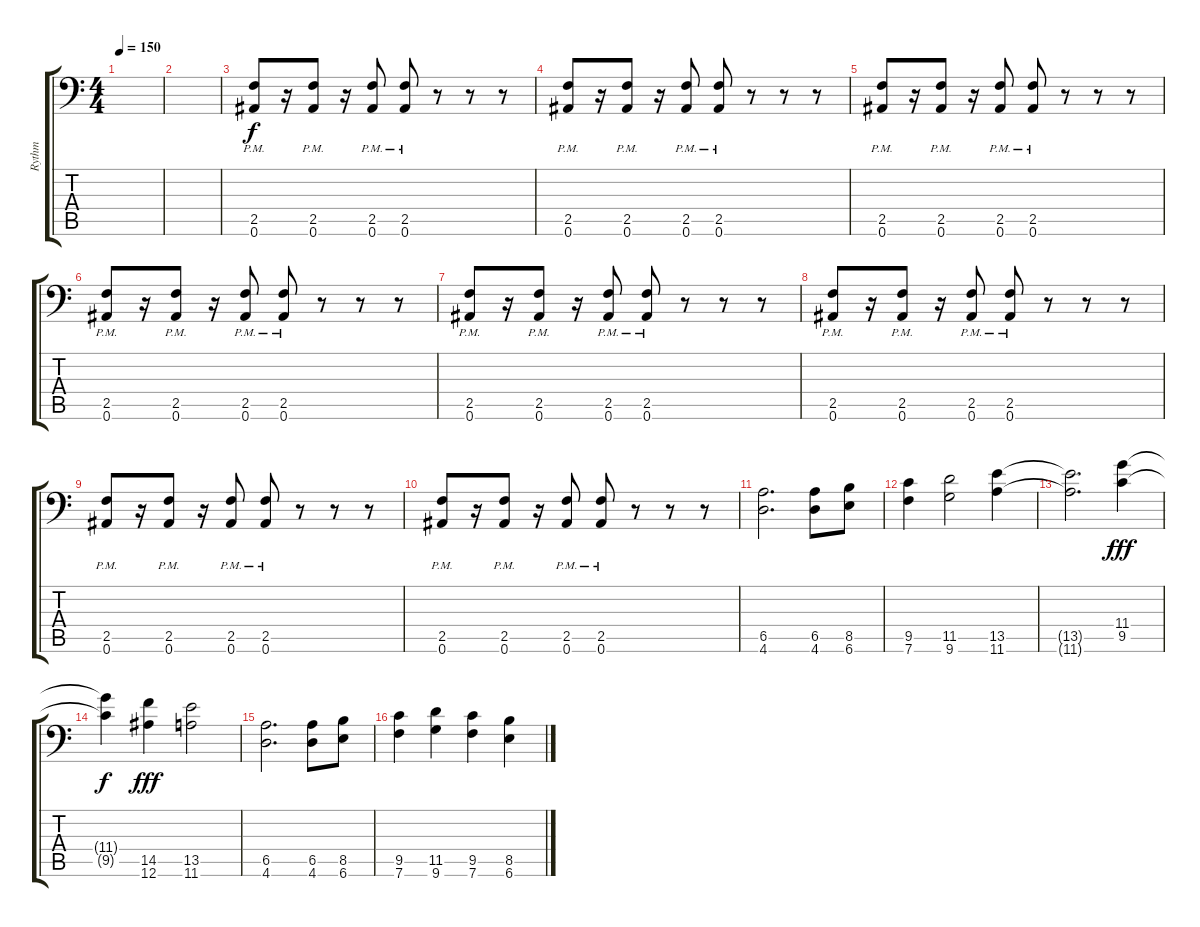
\track ("Rythm" "Rythm") {instrument overdrivenguitar}
\staff {score tabs}
\tuning (Bb3 F3 Db3 Ab2 Eb2 Bb1) {hide}
\ts (4 4)
\tempo 150
\clef f4
\ks c
|
|
(2.5{pm} 0.6{pm}).8 r.16 (2.5{pm} 0.6{pm}).8 r.16 (2.5{pm} 0.6{pm}).8 (2.5{pm} 0.6{pm}).8 r.8 r.8 r.8 |
(2.5{pm} 0.6{pm}).8 r.16 (2.5{pm} 0.6{pm}).8 r.16 (2.5{pm} 0.6{pm}).8 (2.5{pm} 0.6{pm}).8 r.8 r.8 r.8 |
(2.5{pm} 0.6{pm}).8 r.16 (2.5{pm} 0.6{pm}).8 r.16 (2.5{pm} 0.6{pm}).8 (2.5{pm} 0.6{pm}).8 r.8 r.8 r.8 |
(2.5{pm} 0.6{pm}).8 r.16 (2.5{pm} 0.6{pm}).8 r.16 (2.5{pm} 0.6{pm}).8 (2.5{pm} 0.6{pm}).8 r.8 r.8 r.8 |
(2.5{pm} 0.6{pm}).8 r.16 (2.5{pm} 0.6{pm}).8 r.16 (2.5{pm} 0.6{pm}).8 (2.5{pm} 0.6{pm}).8 r.8 r.8 r.8 |
(2.5{pm} 0.6{pm}).8 r.16 (2.5{pm} 0.6{pm}).8 r.16 (2.5{pm} 0.6{pm}).8 (2.5{pm} 0.6{pm}).8 r.8 r.8 r.8 |
(2.5{pm} 0.6{pm}).8 r.16 (2.5{pm} 0.6{pm}).8 r.16 (2.5{pm} 0.6{pm}).8 (2.5{pm} 0.6{pm}).8 r.8 r.8 r.8 |
(2.5{pm} 0.6{pm}).8 r.16 (2.5{pm} 0.6{pm}).8 r.16 (2.5{pm} 0.6{pm}).8 (2.5{pm} 0.6{pm}).8 r.8 r.8 r.8 |
(6.5 4.6).2{d} (6.5 4.6).8 (8.5 6.6).8 |
(9.5 7.6).4 (11.5 9.6).2 (13.5 11.6).4 |
(13.5{t} 11.6{t}).2{d dy f} (11.4 9.5).4{dy fff} |
(11.4{t} 9.5{t}).4{dy f} (14.5 12.6).4{dy fff} (13.5 11.6).2 |
(6.5 4.6).2{d} (6.5 4.6).8 (8.5 6.6).8 |
(9.5 7.6).4 (11.5 9.6).4 (9.5 7.6).4 (8.5 6.6).4
